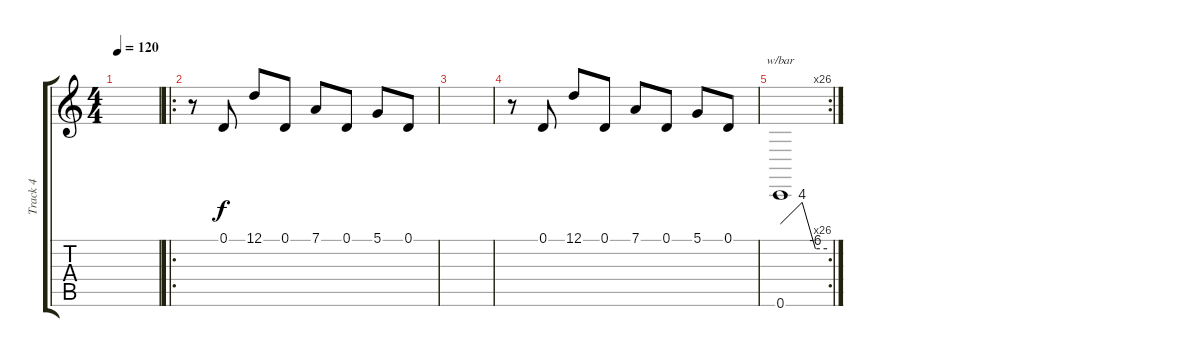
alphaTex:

\track ("Track 4" "Track 4") {instrument reedorgan}
\staff {score tabs}
\tuning (D4 A3 F3 C3 G2 C2) {hide}
\ts (4 4)
\tempo 120
\clef g2
\ks c
|
\ro
r.8 0.1.8 12.1.8 0.1.8 7.1.8 0.1.8 5.1.8 0.1.8 |
|
r.8 0.1.8 12.1.8 0.1.8 7.1.8 0.1.8 5.1.8 0.1.8 |
\rc 26
0.6.1{tbe (custom default 0 0 28 16 45 -24 60 -24)}
